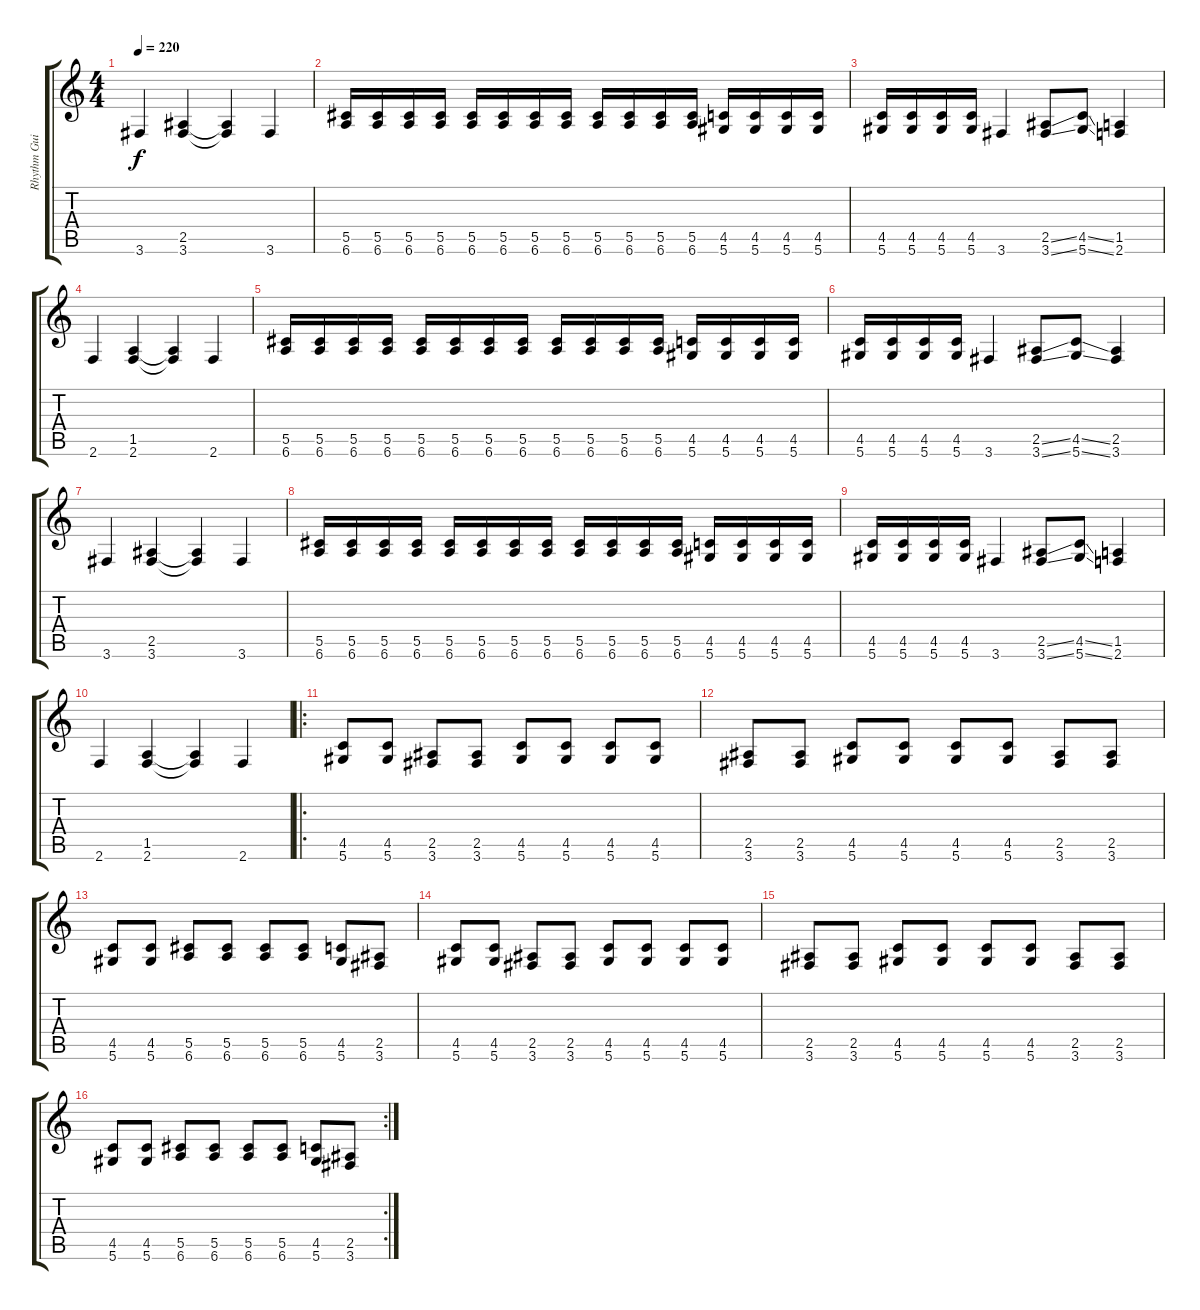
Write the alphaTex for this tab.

\track ("Rhythm Guitar I" "Rhythm Gui") {instrument distortionguitar}
\staff {score tabs}
\tuning (Eb4 Bb3 Gb3 Db3 Ab2 Eb2) {hide}
\ts (4 4)
\tempo 220
\clef g2
\ks c
3.6.4{dy f} (2.5 3.6).4 (2.5{t} 3.6{t}).4 3.6.4 |
(5.5 6.6).16 (5.5 6.6).16 (5.5 6.6).16 (5.5 6.6).16 (5.5 6.6).16 (5.5 6.6).16 (5.5 6.6).16 (5.5 6.6).16 (5.5 6.6).16 (5.5 6.6).16 (5.5 6.6).16 (5.5 6.6).16 (4.5 5.6).16 (4.5 5.6).16 (4.5 5.6).16 (4.5 5.6).16 |
(4.5 5.6).16 (4.5 5.6).16 (4.5 5.6).16 (4.5 5.6).16 3.6.4 (2.5{ss} 3.6{ss}).8 (4.5{ss} 5.6{ss}).8 (1.5 2.6).4 |
2.6.4 (1.5 2.6).4 (1.5{t} 2.6{t}).4 2.6.4 |
(5.5 6.6).16 (5.5 6.6).16 (5.5 6.6).16 (5.5 6.6).16 (5.5 6.6).16 (5.5 6.6).16 (5.5 6.6).16 (5.5 6.6).16 (5.5 6.6).16 (5.5 6.6).16 (5.5 6.6).16 (5.5 6.6).16 (4.5 5.6).16 (4.5 5.6).16 (4.5 5.6).16 (4.5 5.6).16 |
(4.5 5.6).16 (4.5 5.6).16 (4.5 5.6).16 (4.5 5.6).16 3.6.4 (2.5{ss} 3.6{ss}).8 (4.5{ss} 5.6{ss}).8 (2.5 3.6).4 |
3.6.4 (2.5 3.6).4 (2.5{t} 3.6{t}).4 3.6.4 |
(5.5 6.6).16 (5.5 6.6).16 (5.5 6.6).16 (5.5 6.6).16 (5.5 6.6).16 (5.5 6.6).16 (5.5 6.6).16 (5.5 6.6).16 (5.5 6.6).16 (5.5 6.6).16 (5.5 6.6).16 (5.5 6.6).16 (4.5 5.6).16 (4.5 5.6).16 (4.5 5.6).16 (4.5 5.6).16 |
(4.5 5.6).16 (4.5 5.6).16 (4.5 5.6).16 (4.5 5.6).16 3.6.4 (2.5{ss} 3.6{ss}).8 (4.5{ss} 5.6{ss}).8 (1.5 2.6).4 |
2.6.4 (1.5 2.6).4 (1.5{t} 2.6{t}).4 2.6.4 |
\ro
(4.5 5.6).8 (4.5 5.6).8 (2.5 3.6).8 (2.5 3.6).8 (4.5 5.6).8 (4.5 5.6).8 (4.5 5.6).8 (4.5 5.6).8 |
(2.5 3.6).8 (2.5 3.6).8 (4.5 5.6).8 (4.5 5.6).8 (4.5 5.6).8 (4.5 5.6).8 (2.5 3.6).8 (2.5 3.6).8 |
(4.5 5.6).8 (4.5 5.6).8 (5.5 6.6).8 (5.5 6.6).8 (5.5 6.6).8 (5.5 6.6).8 (4.5 5.6).8 (2.5 3.6).8 |
(4.5 5.6).8 (4.5 5.6).8 (2.5 3.6).8 (2.5 3.6).8 (4.5 5.6).8 (4.5 5.6).8 (4.5 5.6).8 (4.5 5.6).8 |
(2.5 3.6).8 (2.5 3.6).8 (4.5 5.6).8 (4.5 5.6).8 (4.5 5.6).8 (4.5 5.6).8 (2.5 3.6).8 (2.5 3.6).8 |
\rc 2
(4.5 5.6).8 (4.5 5.6).8 (5.5 6.6).8 (5.5 6.6).8 (5.5 6.6).8 (5.5 6.6).8 (4.5 5.6).8 (2.5 3.6).8
